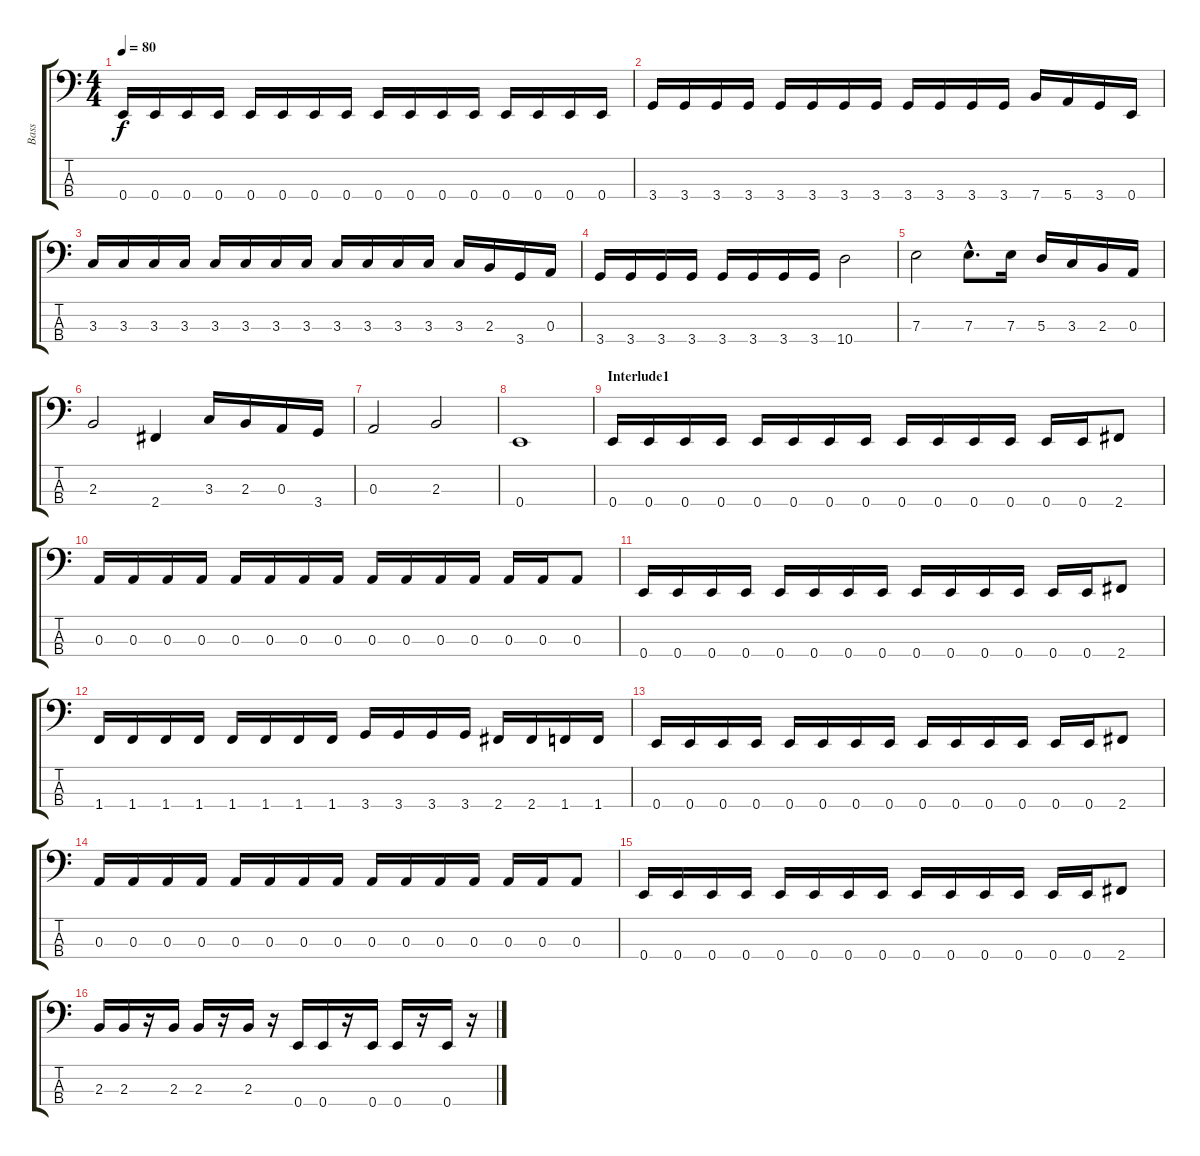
\track ("Bass" "Bass") {instrument electricbassfinger}
\staff {score tabs}
\tuning (G2 D2 A1 E1) {hide}
\ts (4 4)
\tempo 80
\clef f4
\ks c
0.4.16{dy f} 0.4.16 0.4.16 0.4.16 0.4.16 0.4.16 0.4.16 0.4.16 0.4.16 0.4.16 0.4.16 0.4.16 0.4.16 0.4.16 0.4.16 0.4.16 |
3.4.16 3.4.16 3.4.16 3.4.16 3.4.16 3.4.16 3.4.16 3.4.16 3.4.16 3.4.16 3.4.16 3.4.16 7.4.16 5.4.16 3.4.16 0.4.16 |
3.3.16 3.3.16 3.3.16 3.3.16 3.3.16 3.3.16 3.3.16 3.3.16 3.3.16 3.3.16 3.3.16 3.3.16 3.3.16 2.3.16 3.4.16 0.3.16 |
3.4.16 3.4.16 3.4.16 3.4.16 3.4.16 3.4.16 3.4.16 3.4.16 10.4.2 |
7.3.2 7.3{hac}.8{d} 7.3.16 5.3.16 3.3.16 2.3.16 0.3.16 |
2.3.2 2.4.4 3.3.16 2.3.16 0.3.16 3.4.16 |
0.3.2 2.3.2 |
0.4.1 |
\section ("" "Interlude1")
0.4.16 0.4.16 0.4.16 0.4.16 0.4.16 0.4.16 0.4.16 0.4.16 0.4.16 0.4.16 0.4.16 0.4.16 0.4.16 0.4.16 2.4.8 |
0.3.16 0.3.16 0.3.16 0.3.16 0.3.16 0.3.16 0.3.16 0.3.16 0.3.16 0.3.16 0.3.16 0.3.16 0.3.16 0.3.16 0.3.8 |
0.4.16 0.4.16 0.4.16 0.4.16 0.4.16 0.4.16 0.4.16 0.4.16 0.4.16 0.4.16 0.4.16 0.4.16 0.4.16 0.4.16 2.4.8 |
1.4.16 1.4.16 1.4.16 1.4.16 1.4.16 1.4.16 1.4.16 1.4.16 3.4.16 3.4.16 3.4.16 3.4.16 2.4.16 2.4.16 1.4.16 1.4.16 |
0.4.16 0.4.16 0.4.16 0.4.16 0.4.16 0.4.16 0.4.16 0.4.16 0.4.16 0.4.16 0.4.16 0.4.16 0.4.16 0.4.16 2.4.8 |
0.3.16 0.3.16 0.3.16 0.3.16 0.3.16 0.3.16 0.3.16 0.3.16 0.3.16 0.3.16 0.3.16 0.3.16 0.3.16 0.3.16 0.3.8 |
0.4.16 0.4.16 0.4.16 0.4.16 0.4.16 0.4.16 0.4.16 0.4.16 0.4.16 0.4.16 0.4.16 0.4.16 0.4.16 0.4.16 2.4.8 |
2.3.16 2.3.16 r.16 2.3.16 2.3.16 r.16 2.3.16 r.16 0.4.16 0.4.16 r.16 0.4.16 0.4.16 r.16 0.4.16 r.16
